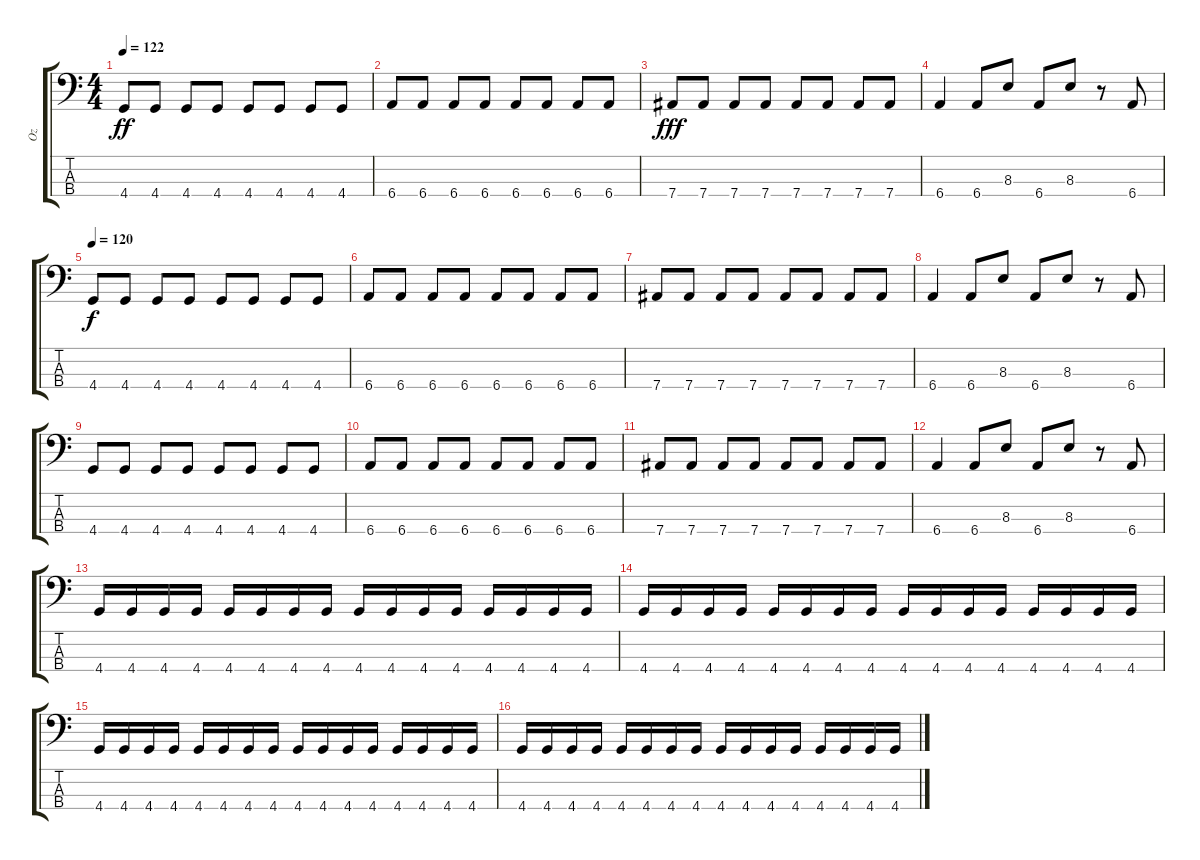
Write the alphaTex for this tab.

\track ("Oz" "Oz") {instrument electricbasspick}
\staff {score tabs}
\tuning (Gb2 Db2 Ab1 Eb1) {hide}
\ts (4 4)
\tempo 122
\clef f4
\ks c
4.4.8{dy ff} 4.4.8 4.4.8 4.4.8 4.4.8 4.4.8 4.4.8 4.4.8 |
6.4.8 6.4.8 6.4.8 6.4.8 6.4.8 6.4.8 6.4.8 6.4.8 |
7.4.8{dy fff} 7.4.8 7.4.8 7.4.8 7.4.8 7.4.8 7.4.8 7.4.8 |
6.4.4 6.4.8 8.3.8 6.4.8 8.3.8 r.8 6.4.8 |
\tempo 120
4.4.8{dy f} 4.4.8 4.4.8 4.4.8 4.4.8 4.4.8 4.4.8 4.4.8 |
6.4.8 6.4.8 6.4.8 6.4.8 6.4.8 6.4.8 6.4.8 6.4.8 |
7.4.8 7.4.8 7.4.8 7.4.8 7.4.8 7.4.8 7.4.8 7.4.8 |
6.4.4 6.4.8 8.3.8 6.4.8 8.3.8 r.8 6.4.8 |
4.4.8 4.4.8 4.4.8 4.4.8 4.4.8 4.4.8 4.4.8 4.4.8 |
6.4.8 6.4.8 6.4.8 6.4.8 6.4.8 6.4.8 6.4.8 6.4.8 |
7.4.8 7.4.8 7.4.8 7.4.8 7.4.8 7.4.8 7.4.8 7.4.8 |
6.4.4 6.4.8 8.3.8 6.4.8 8.3.8 r.8 6.4.8 |
4.4.16 4.4.16 4.4.16 4.4.16 4.4.16 4.4.16 4.4.16 4.4.16 4.4.16 4.4.16 4.4.16 4.4.16 4.4.16 4.4.16 4.4.16 4.4.16 |
4.4.16 4.4.16 4.4.16 4.4.16 4.4.16 4.4.16 4.4.16 4.4.16 4.4.16 4.4.16 4.4.16 4.4.16 4.4.16 4.4.16 4.4.16 4.4.16 |
4.4.16 4.4.16 4.4.16 4.4.16 4.4.16 4.4.16 4.4.16 4.4.16 4.4.16 4.4.16 4.4.16 4.4.16 4.4.16 4.4.16 4.4.16 4.4.16 |
4.4.16 4.4.16 4.4.16 4.4.16 4.4.16 4.4.16 4.4.16 4.4.16 4.4.16 4.4.16 4.4.16 4.4.16 4.4.16 4.4.16 4.4.16 4.4.16
